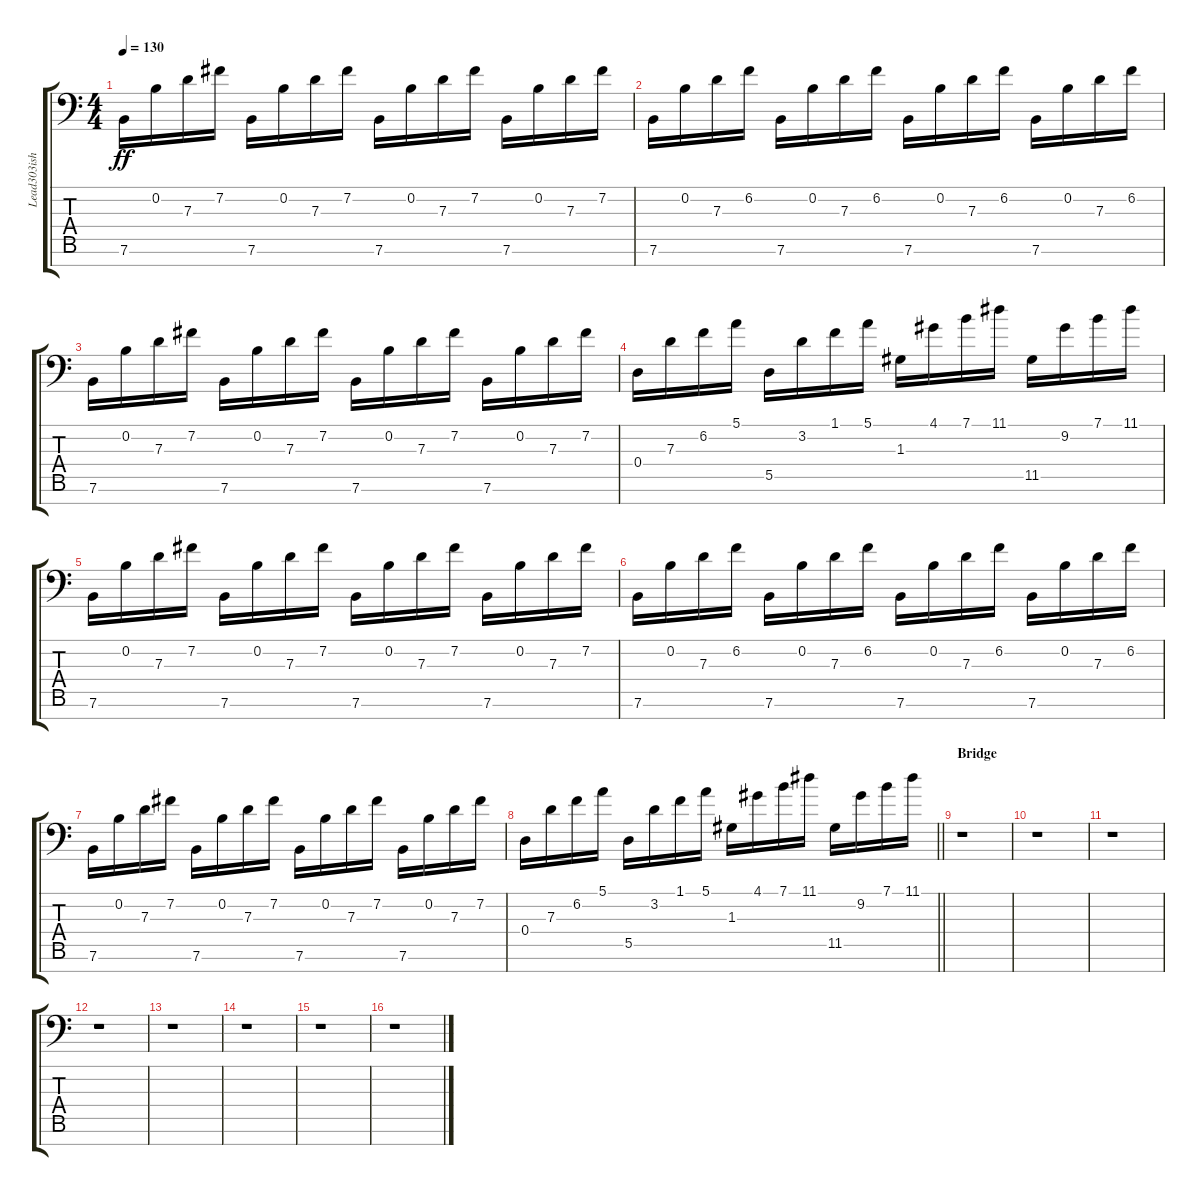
\track ("Lead303ish" "Lead303ish") {instrument lead8bassandlead}
\staff {score tabs}
\tuning (E4 B3 G3 D3 A2 E2 C-1) {hide}
\ts (4 4)
\tempo 130
\clef f4
\ks c
7.6.16{dy ff} 0.2.16 7.3.16 7.2.16 7.6.16 0.2.16 7.3.16 7.2.16 7.6.16 0.2.16 7.3.16 7.2.16 7.6.16 0.2.16 7.3.16 7.2.16 |
7.6.16 0.2.16 7.3.16 6.2.16 7.6.16 0.2.16 7.3.16 6.2.16 7.6.16 0.2.16 7.3.16 6.2.16 7.6.16 0.2.16 7.3.16 6.2.16 |
7.6.16 0.2.16 7.3.16 7.2.16 7.6.16 0.2.16 7.3.16 7.2.16 7.6.16 0.2.16 7.3.16 7.2.16 7.6.16 0.2.16 7.3.16 7.2.16 |
0.4.16 7.3.16 6.2.16 5.1.16 5.5.16 3.2.16 1.1.16 5.1.16 1.3.16 4.1.16 7.1.16 11.1.16 11.5.16 9.2.16 7.1.16 11.1.16 |
7.6.16 0.2.16 7.3.16 7.2.16 7.6.16 0.2.16 7.3.16 7.2.16 7.6.16 0.2.16 7.3.16 7.2.16 7.6.16 0.2.16 7.3.16 7.2.16 |
7.6.16 0.2.16 7.3.16 6.2.16 7.6.16 0.2.16 7.3.16 6.2.16 7.6.16 0.2.16 7.3.16 6.2.16 7.6.16 0.2.16 7.3.16 6.2.16 |
7.6.16 0.2.16 7.3.16 7.2.16 7.6.16 0.2.16 7.3.16 7.2.16 7.6.16 0.2.16 7.3.16 7.2.16 7.6.16 0.2.16 7.3.16 7.2.16 |
\barLineRight lightlight
0.4.16 7.3.16 6.2.16 5.1.16 5.5.16 3.2.16 1.1.16 5.1.16 1.3.16 4.1.16 7.1.16 11.1.16 11.5.16 9.2.16 7.1.16 11.1.16 |
\section ("" "Bridge")
r.1 |
r.1 |
r.1 |
r.1 |
r.1 |
r.1 |
r.1 |
r.1
